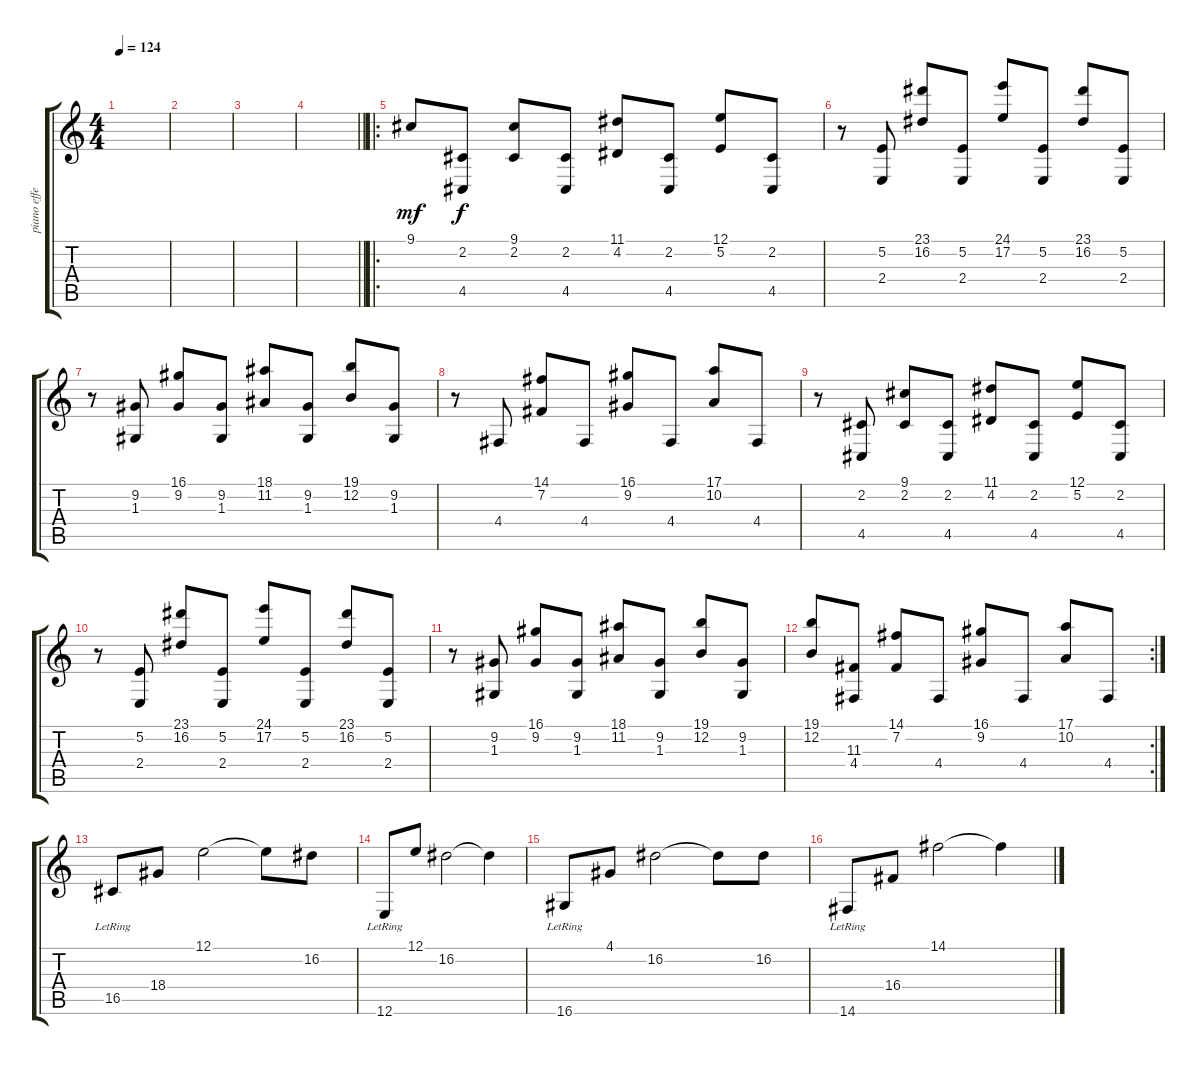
\track ("piano effect" "piano effe") {instrument brightacousticpiano}
\staff {score tabs}
\tuning (E4 B3 G3 D3 A2 E2) {hide}
\ts (4 4)
\tempo 124
\clef g2
\ks c
|
|
|
\barLineRight lightlight
|
\ro
9.1.8{dy mf} (2.2 4.5).8{dy f} (9.1 2.2).8 (2.2 4.5).8 (11.1 4.2).8 (2.2 4.5).8 (12.1 5.2).8 (2.2 4.5).8 |
r.8 (5.2 2.4).8 (23.1 16.2).8 (5.2 2.4).8 (24.1 17.2).8 (5.2 2.4).8 (23.1 16.2).8 (5.2 2.4).8 |
r.8 (9.2 1.3).8 (16.1 9.2).8 (9.2 1.3).8 (18.1 11.2).8 (9.2 1.3).8 (19.1 12.2).8 (9.2 1.3).8 |
r.8 4.4.8 (14.1 7.2).8 4.4.8 (16.1 9.2).8 4.4.8 (17.1 10.2).8 4.4.8 |
r.8 (2.2 4.5).8 (9.1 2.2).8 (2.2 4.5).8 (11.1 4.2).8 (2.2 4.5).8 (12.1 5.2).8 (2.2 4.5).8 |
r.8 (5.2 2.4).8 (23.1 16.2).8 (5.2 2.4).8 (24.1 17.2).8 (5.2 2.4).8 (23.1 16.2).8 (5.2 2.4).8 |
r.8 (9.2 1.3).8 (16.1 9.2).8 (9.2 1.3).8 (18.1 11.2).8 (9.2 1.3).8 (19.1 12.2).8 (9.2 1.3).8 |
\rc 2
(19.1 12.2).8 (11.3 4.4).8 (14.1 7.2).8 4.4.8 (16.1 9.2).8 4.4.8 (17.1 10.2).8 4.4.8 |
16.5{lr}.8 18.4.8 12.1.2 12.1{t}.8 16.2.8 |
12.6{lr}.8 12.1.8 16.2.2 16.2{t}.4 |
16.6{lr}.8 4.1.8 16.2.2 16.2{t}.8 16.2.8 |
14.6{lr}.8 16.4.8 14.1.2 14.1{t}.4
